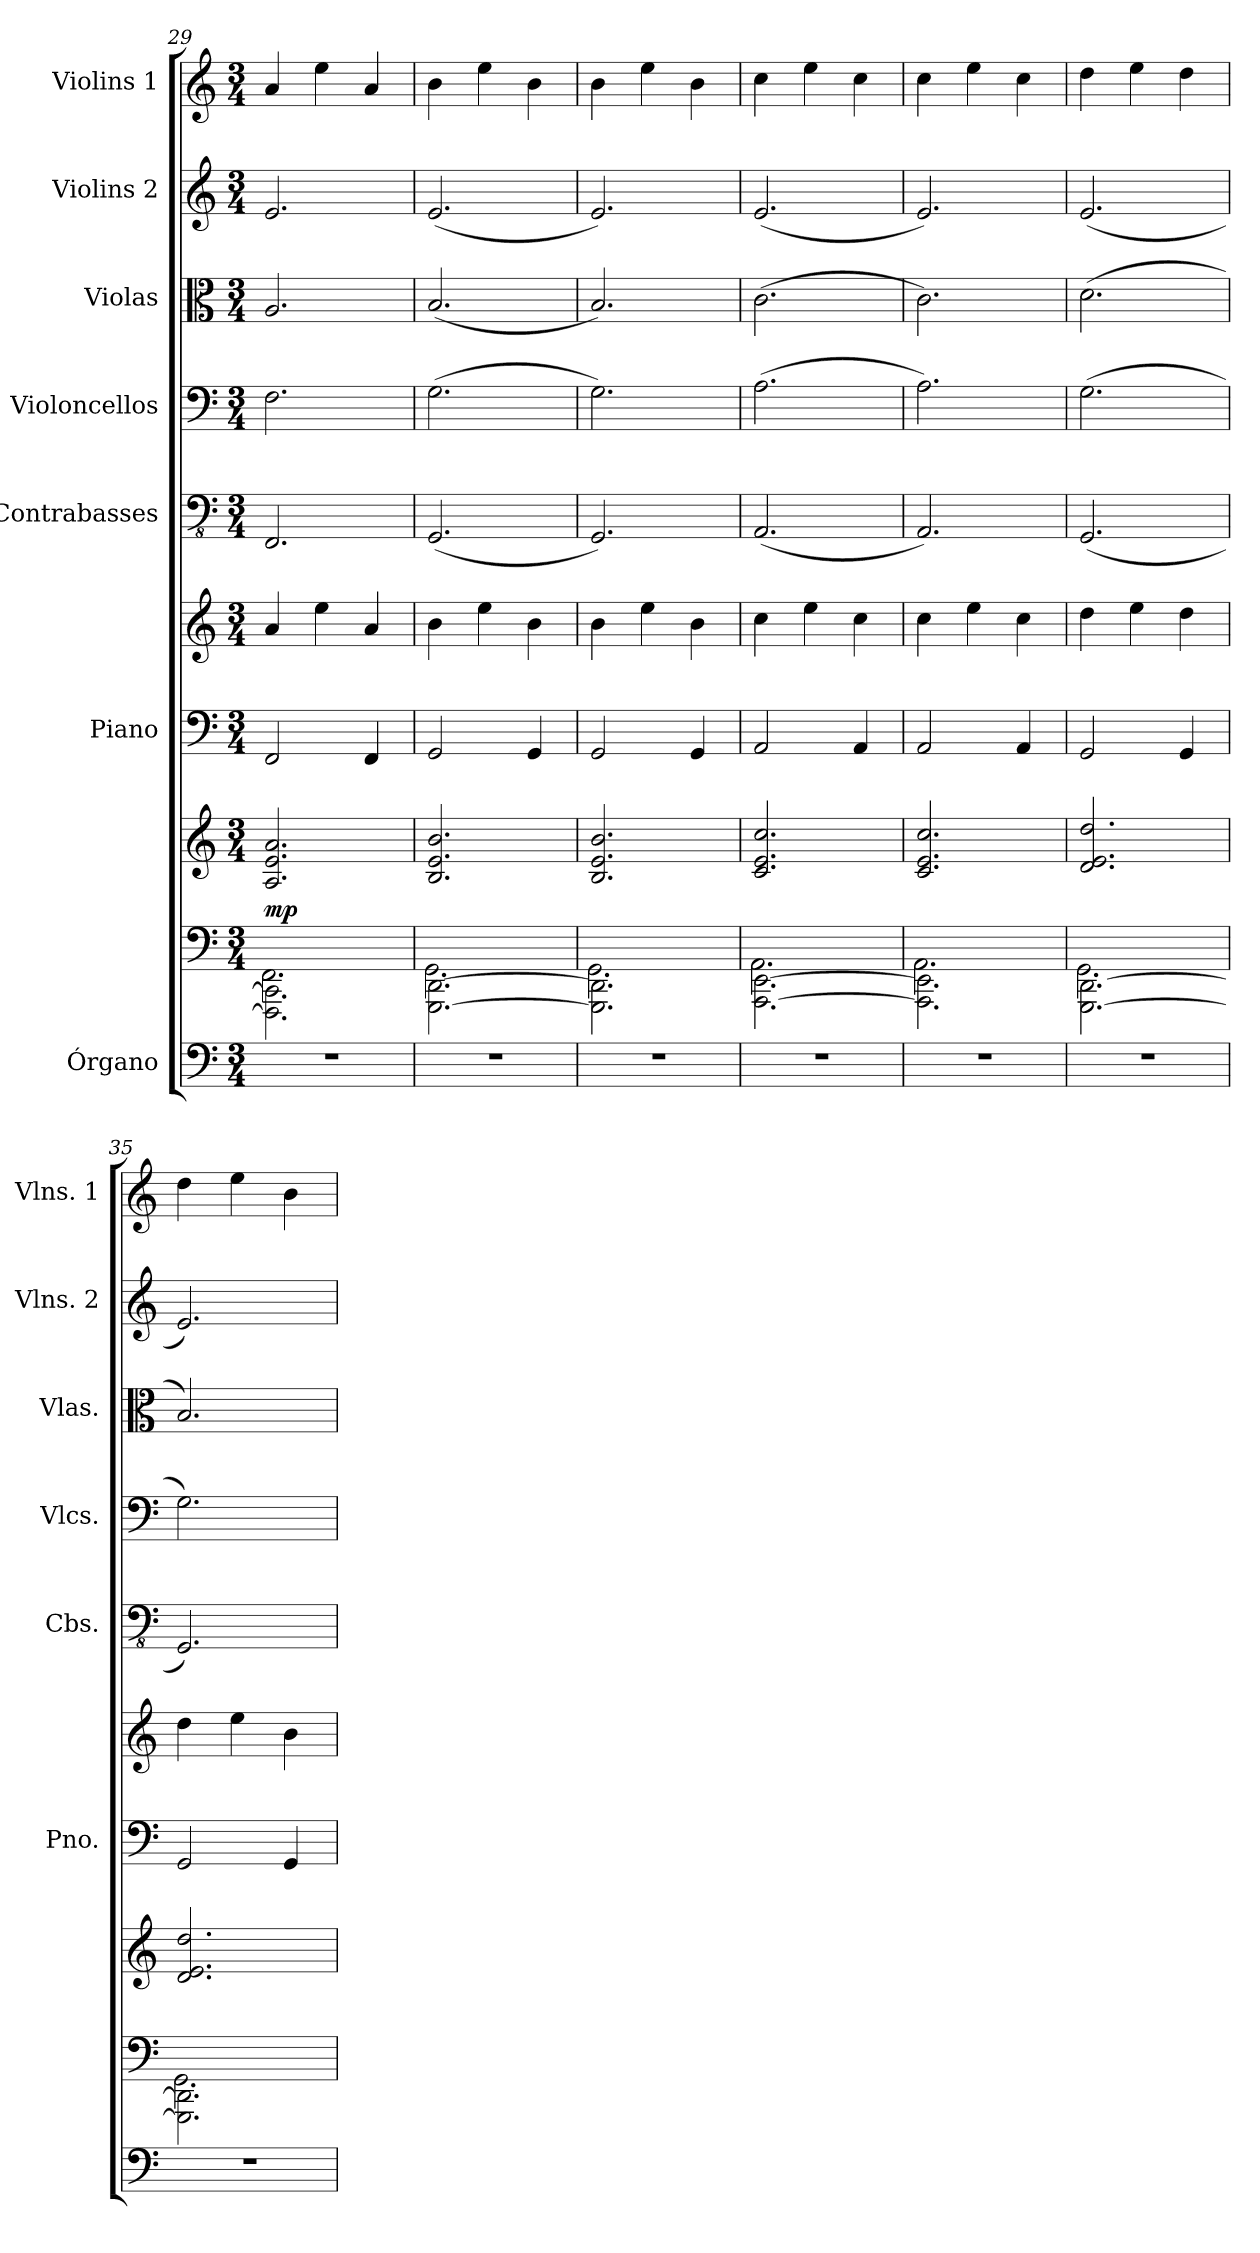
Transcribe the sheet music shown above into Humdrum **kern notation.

**kern	**kern	**kern	**dynam	**kern	**kern	**kern	**kern	**kern	**kern	**kern
*part7	*part7	*part7	*part7	*part6	*part6	*part5	*part4	*part3	*part2	*part1
*staff10	*staff9	*staff8	*staff8/9/10	*staff7	*staff6	*staff5	*staff4	*staff3	*staff2	*staff1
*I"Órgano	*	*	*	*I"Piano	*	*I"Contrabasses	*I"Violoncellos	*I"Violas	*I"Violins 2	*I"Violins 1
*	*	*	*	*I'Pno.	*	*I'Cbs.	*I'Vlcs.	*I'Vlas.	*I'Vlns. 2	*I'Vlns. 1
*clefF4	*clefF4	*clefG2	*	*clefF4	*clefG2	*clefFv4	*clefF4	*clefC3	*clefG2	*clefG2
*k[]	*k[]	*k[]	*	*k[]	*k[]	*k[]	*k[]	*k[]	*k[]	*k[]
*M3/4	*M3/4	*M3/4	*	*M3/4	*M3/4	*M3/4	*M3/4	*M3/4	*M3/4	*M3/4
=29	=29	=29	=29	=29	=29	=29	=29	=29	=29	=29
*	*^	*	*	*	*	*	*	*	*	*
!	!	!	!	!LO:DY:a=2	!	!	!	!	!	!	!
2.r	2.FFF\] 2.CC\]	2.FF\	2.A/ 2.e/ 2.a/	mp	2FF/	4a/	2.FFF/	2.F\	2.A/	2.e/	4a/
.	.	.	.	.	.	4ee\	.	.	.	.	4ee\
.	.	.	.	.	4FF/	4a/	.	.	.	.	4a/
=30	=30	=30	=30	=30	=30	=30	=30	=30	=30	=30	=30
2.r	[2.GGG\ [2.DD\	2.GG\	2.B/ 2.e/ 2.b/	.	2GG/	4b\	(2.GGG/	(2.G\	(2.B/	(2.e/	4b\
.	.	.	.	.	.	4ee\	.	.	.	.	4ee\
.	.	.	.	.	4GG/	4b\	.	.	.	.	4b\
=31	=31	=31	=31	=31	=31	=31	=31	=31	=31	=31	=31
2.r	2.GGG\] 2.DD\]	2.GG\	2.B/ 2.e/ 2.b/	.	2GG/	4b\	2.GGG/)	2.G\)	2.B/)	2.e/)	4b\
.	.	.	.	.	.	4ee\	.	.	.	.	4ee\
.	.	.	.	.	4GG/	4b\	.	.	.	.	4b\
=32	=32	=32	=32	=32	=32	=32	=32	=32	=32	=32	=32
2.r	[2.AAA\ [2.EE\	2.AA\	2.c/ 2.e/ 2.cc/	.	2AA/	4cc\	(2.AAA/	(2.A\	(2.c\	(2.e/	4cc\
.	.	.	.	.	.	4ee\	.	.	.	.	4ee\
.	.	.	.	.	4AA/	4cc\	.	.	.	.	4cc\
=33	=33	=33	=33	=33	=33	=33	=33	=33	=33	=33	=33
2.r	2.AAA\] 2.EE\]	2.AA\	2.c/ 2.e/ 2.cc/	.	2AA/	4cc\	2.AAA/)	2.A\)	2.c\)	2.e/)	4cc\
.	.	.	.	.	.	4ee\	.	.	.	.	4ee\
.	.	.	.	.	4AA/	4cc\	.	.	.	.	4cc\
=34	=34	=34	=34	=34	=34	=34	=34	=34	=34	=34	=34
2.r	[2.GGG\ [2.DD\	2.GG\	2.d/ 2.e/ 2.dd/	.	2GG/	4dd\	(2.GGG/	(2.G\	(2.d\	(2.e/	4dd\
.	.	.	.	.	.	4ee\	.	.	.	.	4ee\
.	.	.	.	.	4GG/	4dd\	.	.	.	.	4dd\
=35	=35	=35	=35	=35	=35	=35	=35	=35	=35	=35	=35
2.r	2.GGG\] 2.DD\]	2.GG\	2.d/ 2.e/ 2.dd/	.	2GG/	4dd\	2.GGG/)	2.G\)	2.B/)	2.e/)	4dd\
.	.	.	.	.	.	4ee\	.	.	.	.	4ee\
.	.	.	.	.	4GG/	4b\	.	.	.	.	4b\
*	*v	*v	*	*	*	*	*	*	*	*	*
=	=	=	=	=	=	=	=	=	=	=
*-	*-	*-	*-	*-	*-	*-	*-	*-	*-	*-
